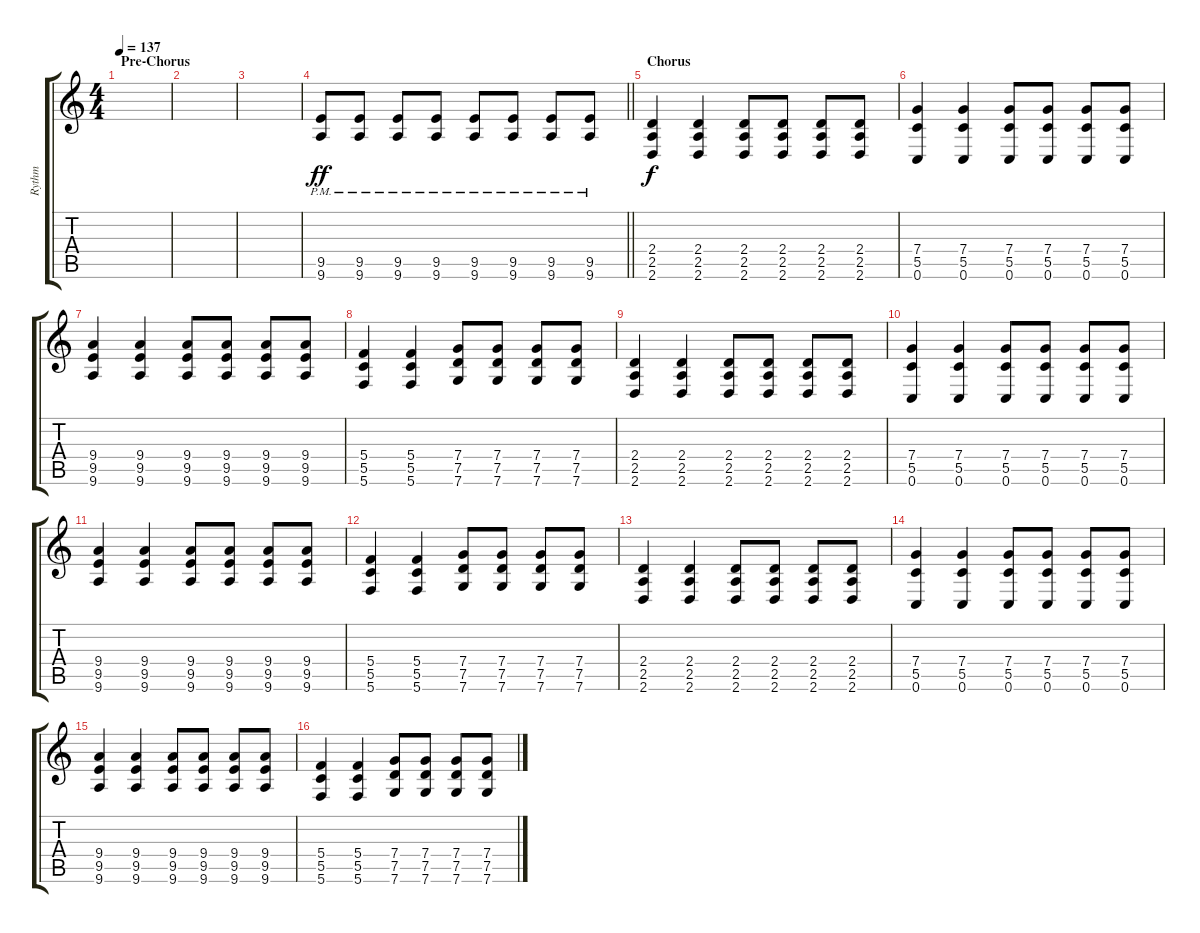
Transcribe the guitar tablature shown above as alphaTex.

\track ("Rythm" "Rythm") {instrument distortionguitar}
\staff {score tabs}
\tuning (D4 A3 F3 C3 G2 C2) {hide}
\ts (4 4)
\section ("" "Pre-Chorus")
\tempo 137
\clef g2
\ks c
|
|
|
\barLineRight lightlight
(9.5{pm} 9.6{pm}).8{dy ff} (9.5{pm} 9.6{pm}).8 (9.5{pm} 9.6{pm}).8 (9.5{pm} 9.6{pm}).8 (9.5{pm} 9.6{pm}).8 (9.5{pm} 9.6{pm}).8 (9.5{pm} 9.6{pm}).8 (9.5{pm} 9.6{pm}).8 |
\section ("" "Chorus")
(2.4 2.5 2.6).4{dy f} (2.4 2.5 2.6).4 (2.4 2.5 2.6).8 (2.4 2.5 2.6).8 (2.4 2.5 2.6).8 (2.4 2.5 2.6).8 |
(7.4 5.5 0.6).4 (7.4 5.5 0.6).4 (7.4 5.5 0.6).8 (7.4 5.5 0.6).8 (7.4 5.5 0.6).8 (7.4 5.5 0.6).8 |
(9.4 9.5 9.6).4 (9.4 9.5 9.6).4 (9.4 9.5 9.6).8 (9.4 9.5 9.6).8 (9.4 9.5 9.6).8 (9.4 9.5 9.6).8 |
(5.4 5.5 5.6).4 (5.4 5.5 5.6).4 (7.4 7.5 7.6).8 (7.4 7.5 7.6).8 (7.4 7.5 7.6).8 (7.4 7.5 7.6).8 |
(2.4 2.5 2.6).4 (2.4 2.5 2.6).4 (2.4 2.5 2.6).8 (2.4 2.5 2.6).8 (2.4 2.5 2.6).8 (2.4 2.5 2.6).8 |
(7.4 5.5 0.6).4 (7.4 5.5 0.6).4 (7.4 5.5 0.6).8 (7.4 5.5 0.6).8 (7.4 5.5 0.6).8 (7.4 5.5 0.6).8 |
(9.4 9.5 9.6).4 (9.4 9.5 9.6).4 (9.4 9.5 9.6).8 (9.4 9.5 9.6).8 (9.4 9.5 9.6).8 (9.4 9.5 9.6).8 |
(5.4 5.5 5.6).4 (5.4 5.5 5.6).4 (7.4 7.5 7.6).8 (7.4 7.5 7.6).8 (7.4 7.5 7.6).8 (7.4 7.5 7.6).8 |
(2.4 2.5 2.6).4 (2.4 2.5 2.6).4 (2.4 2.5 2.6).8 (2.4 2.5 2.6).8 (2.4 2.5 2.6).8 (2.4 2.5 2.6).8 |
(7.4 5.5 0.6).4 (7.4 5.5 0.6).4 (7.4 5.5 0.6).8 (7.4 5.5 0.6).8 (7.4 5.5 0.6).8 (7.4 5.5 0.6).8 |
(9.4 9.5 9.6).4 (9.4 9.5 9.6).4 (9.4 9.5 9.6).8 (9.4 9.5 9.6).8 (9.4 9.5 9.6).8 (9.4 9.5 9.6).8 |
(5.4 5.5 5.6).4 (5.4 5.5 5.6).4 (7.4 7.5 7.6).8 (7.4 7.5 7.6).8 (7.4 7.5 7.6).8 (7.4 7.5 7.6).8
